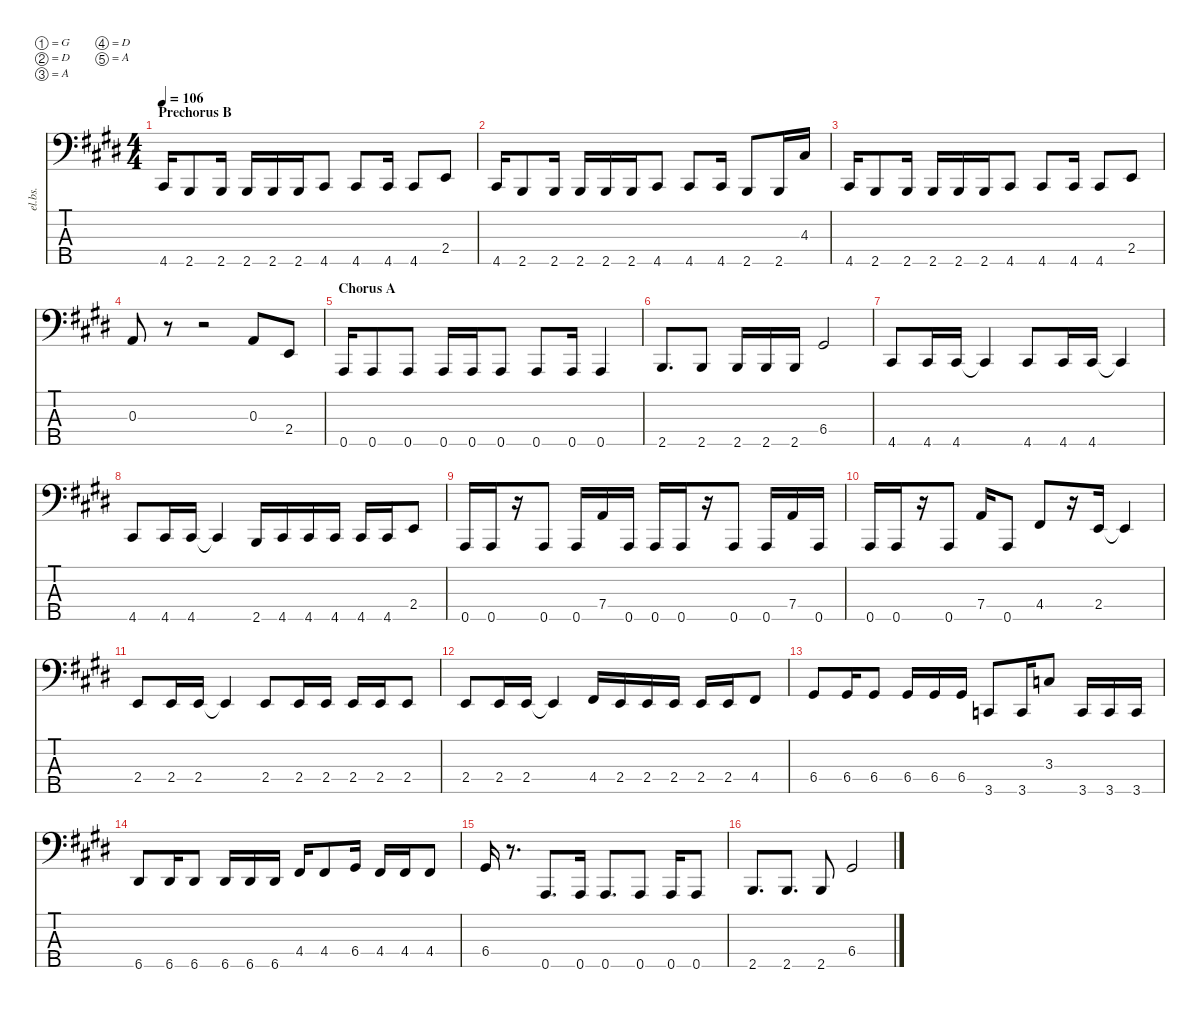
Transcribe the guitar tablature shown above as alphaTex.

\defaultSystemsLayout 4
\hideDynamics
\bracketExtendMode nobrackets
\otherSystemsTrackNameOrientation horizontal
\track ("Toshiya" "el.bs.") {defaultSystemsLayout 4 instrument electricbassfinger}
\staff {score tabs}
\tuning (G2 D2 A1 D1 A0)
\ts (4 4)
\section ("" "Prechorus B")
\tempo 106
\clef f4
\scale
1.20795
\ks c#minor
4.5{acc #}.16{dy mf beam Up} 2.5{acc forcenatural}.8{beam Up} 2.5{acc forcenatural}.16{beam Up} 2.5{acc forcenatural}.16{beam Up} 2.5{acc forcenatural}.16{beam Up} 2.5{acc forcenatural}.16{beam Up} 4.5{acc #}.8{beam Up} 4.5{acc #}.8{beam Up} 4.5{acc #}.16{beam Up} 4.5{acc #}.8{beam Up} 2.4{acc forcenatural}.8{beam Up} |
\scale
0.924789 4.5{acc #}.16{beam Up} 2.5{acc forcenatural}.8{beam Up} 2.5{acc forcenatural}.16{beam Up} 2.5{acc forcenatural}.16{beam Up} 2.5{acc forcenatural}.16{beam Up} 2.5{acc forcenatural}.16{beam Up} 4.5{acc #}.8{beam Up} 4.5{acc #}.8{beam Up} 4.5{acc #}.16{beam Up} 2.5{acc forcenatural}.8{beam Up} 2.5{acc forcenatural}.16{beam Up} 4.3{acc #}.16{beam Up} |
\scale
0.924789 4.5{acc #}.16{beam Up} 2.5{acc forcenatural}.8{beam Up} 2.5{acc forcenatural}.16{beam Up} 2.5{acc forcenatural}.16{beam Up} 2.5{acc forcenatural}.16{beam Up} 2.5{acc forcenatural}.16{beam Up} 4.5{acc #}.8{beam Up} 4.5{acc #}.8{beam Up} 4.5{acc #}.16{beam Up} 4.5{acc #}.8{beam Up} 2.4{acc forcenatural}.8{beam Up} |
\scale
0.942474 0.3{acc forcenatural}.8{beam Up} r.8{beam Up} r.2{beam Up} 0.3{acc forcenatural}.8{beam Up} 2.4{acc forcenatural}.8{beam Up} |
\section ("" "Chorus A")
\scale
1.21237 0.5{acc forcenatural}.16{beam Up} 0.5{acc forcenatural}.8{beam Up} 0.5{acc forcenatural}.8{beam Up} 0.5{acc forcenatural}.16{beam Up} 0.5{acc forcenatural}.16{beam Up} 0.5{acc forcenatural}.8{beam Up} 0.5{acc forcenatural}.8{beam Up} 0.5{acc forcenatural}.16{beam Up} 0.5{acc forcenatural}.4{beam Up} |
\scale
0.929211 2.5{acc forcenatural}.8{d beam Up} 2.5{acc forcenatural}.8{beam Up} 2.5{acc forcenatural}.16{beam Up} 2.5{acc forcenatural}.16{beam Up} 2.5{acc forcenatural}.16{beam Up} 6.4{acc #}.2{beam Up} |
\scale
0.929211 4.5{acc #}.8{beam Up} 4.5{acc #}.16{beam Up} 4.5{acc #}.16{beam Up} 4.5{t acc #}.4{beam Up} 4.5{acc #}.8{beam Up} 4.5{acc #}.16{beam Up} 4.5{acc #}.16{beam Up} 4.5{t acc #}.4{beam Up} |
\scale
0.929211 4.5{acc #}.8{beam Up} 4.5{acc #}.16{beam Up} 4.5{acc #}.16{beam Up} 4.5{t acc #}.4{beam Up} 2.5{acc forcenatural}.16{beam Up} 4.5{acc #}.16{beam Up} 4.5{acc #}.16{beam Up} 4.5{acc #}.16{beam Up} 4.5{acc #}.16{beam Up} 4.5{acc #}.16{beam Up} 2.4{acc forcenatural}.8{beam Up} |
\scale
1.21237 0.5{acc forcenatural}.16{beam Up} 0.5{acc forcenatural}.16{beam Up} r.16{beam Up} 0.5{acc forcenatural}.8{beam Up} 0.5{acc forcenatural}.16{beam Up} 7.4{acc forcenatural}.16{beam Up} 0.5{acc forcenatural}.16{beam Up} 0.5{acc forcenatural}.16{beam Up} 0.5{acc forcenatural}.16{beam Up} r.16{beam Up} 0.5{acc forcenatural}.8{beam Up} 0.5{acc forcenatural}.16{beam Up} 7.4{acc forcenatural}.16{beam Up} 0.5{acc forcenatural}.16{beam Up} |
\scale
0.929211 0.5{acc forcenatural}.16{beam Up} 0.5{acc forcenatural}.16{beam Up} r.16{beam Up} 0.5{acc forcenatural}.8{beam Up} 7.4{acc forcenatural}.16{beam Up} 0.5{acc forcenatural}.8{beam Up} 4.4{acc #}.8{beam Up} r.16{beam Up} 2.4{acc forcenatural}.16{beam Up} 2.4{t acc forcenatural}.4{beam Up} |
\scale
0.929211 2.4{acc forcenatural}.8{beam Up} 2.4{acc forcenatural}.16{beam Up} 2.4{acc forcenatural}.16{beam Up} 2.4{t acc forcenatural}.4{beam Up} 2.4{acc forcenatural}.8{beam Up} 2.4{acc forcenatural}.16{beam Up} 2.4{acc forcenatural}.16{beam Up} 2.4{acc forcenatural}.16{beam Up} 2.4{acc forcenatural}.16{beam Up} 2.4{acc forcenatural}.8{beam Up} |
\scale
0.929211 2.4{acc forcenatural}.8{beam Up} 2.4{acc forcenatural}.16{beam Up} 2.4{acc forcenatural}.16{beam Up} 2.4{t acc forcenatural}.4{beam Up} 4.4{acc #}.16{beam Up} 2.4{acc forcenatural}.16{beam Up} 2.4{acc forcenatural}.16{beam Up} 2.4{acc forcenatural}.16{beam Up} 2.4{acc forcenatural}.16{beam Up} 2.4{acc forcenatural}.16{beam Up} 4.4{acc #}.8{beam Up} |
\scale
1.20795 6.4{acc #}.8{beam Up} 6.4{acc #}.16{beam Up} 6.4{acc #}.8{beam Up} 6.4{acc #}.16{beam Up} 6.4{acc #}.16{beam Up} 6.4{acc #}.16{beam Up} 3.5{acc forcenatural}.8{beam Up} 3.5{acc forcenatural}.16{beam Up} 3.3{acc forcenatural}.8{beam Up} 3.5{acc forcenatural}.16{beam Up} 3.5{acc forcenatural}.16{beam Up} 3.5{acc forcenatural}.16{beam Up} |
\scale
0.924789 6.5{acc #}.8{beam Up} 6.5{acc #}.16{beam Up} 6.5{acc #}.8{beam Up} 6.5{acc #}.16{beam Up} 6.5{acc #}.16{beam Up} 6.5{acc #}.16{beam Up} 4.4{acc #}.16{beam Up} 4.4{acc #}.8{beam Up} 6.4{acc #}.16{beam Up} 4.4{acc #}.16{beam Up} 4.4{acc #}.16{beam Up} 4.4{acc #}.8{beam Up} |
\scale
0.924789 6.4{acc #}.16{beam Up} r.8{d beam Up} 0.5{acc forcenatural}.8{d beam Up} 0.5{acc forcenatural}.16{beam Up} 0.5{acc forcenatural}.8{d beam Up} 0.5{acc forcenatural}.8{beam Up} 0.5{acc forcenatural}.16{beam Up} 0.5{acc forcenatural}.8{beam Up} |
\scale
0.942474 2.5{acc forcenatural}.8{d beam Up} 2.5{acc forcenatural}.8{d beam Up} 2.5{acc forcenatural}.8{beam Up} 6.4{acc #}.2{beam Up}
